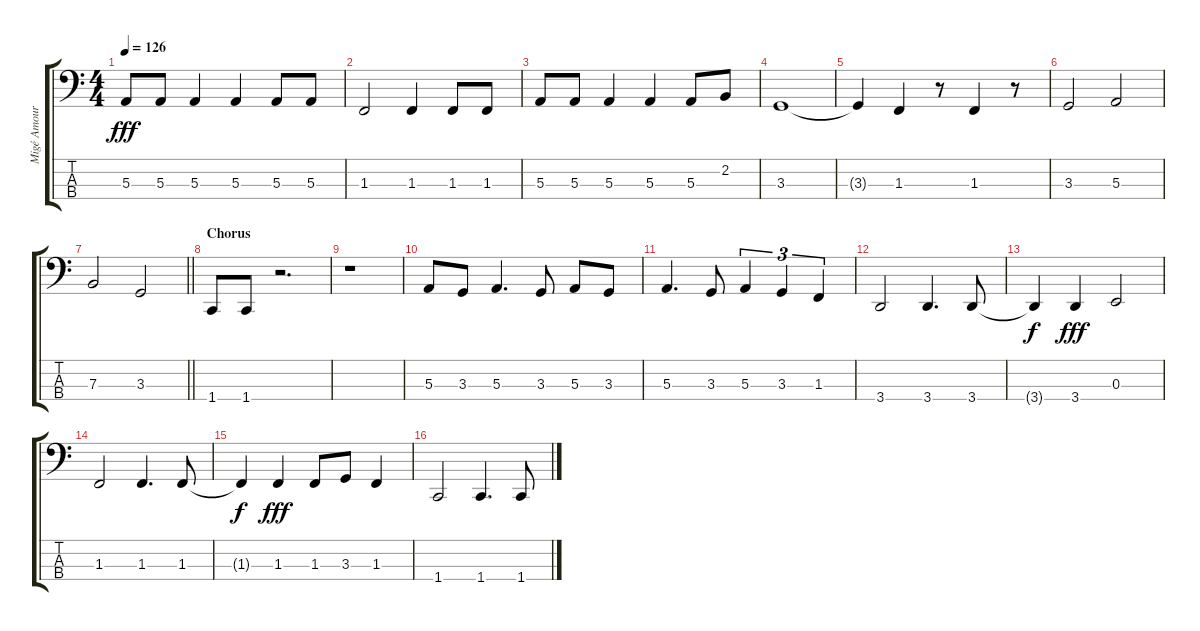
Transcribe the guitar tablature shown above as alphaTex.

\track ("Migé Amour (Bass)" "Migé Amour") {instrument electricbassfinger}
\staff {score tabs}
\tuning (D2 A1 E1 B0) {hide}
\ts (4 4)
\tempo 126
\clef f4
\ks c
5.3.8{dy fff} 5.3.8 5.3.4 5.3.4 5.3.8 5.3.8 |
1.3.2 1.3.4 1.3.8 1.3.8 |
5.3.8 5.3.8 5.3.4 5.3.4 5.3.8 2.2.8 |
3.3.1 |
3.3{t}.4 1.3.4 r.8 1.3.4 r.8 |
3.3.2 5.3.2 |
\barLineRight lightlight
7.3.2 3.3.2 |
\section ("" "Chorus")
1.4.8 1.4.8 r.2{d} |
r.1 |
5.3.8 3.3.8 5.3.4{d} 3.3.8 5.3.8 3.3.8 |
5.3.4{d} 3.3.8 5.3.4{tu (3 2)} 3.3.4{tu (3 2)} 1.3.4{tu (3 2)} |
3.4.2 3.4.4{d} 3.4.8 |
3.4{t}.4{dy f} 3.4.4{dy fff} 0.3.2 |
1.3.2 1.3.4{d} 1.3.8 |
1.3{t}.4{dy f} 1.3.4{dy fff} 1.3.8 3.3.8 1.3.4 |
1.4.2 1.4.4{d} 1.4.8
